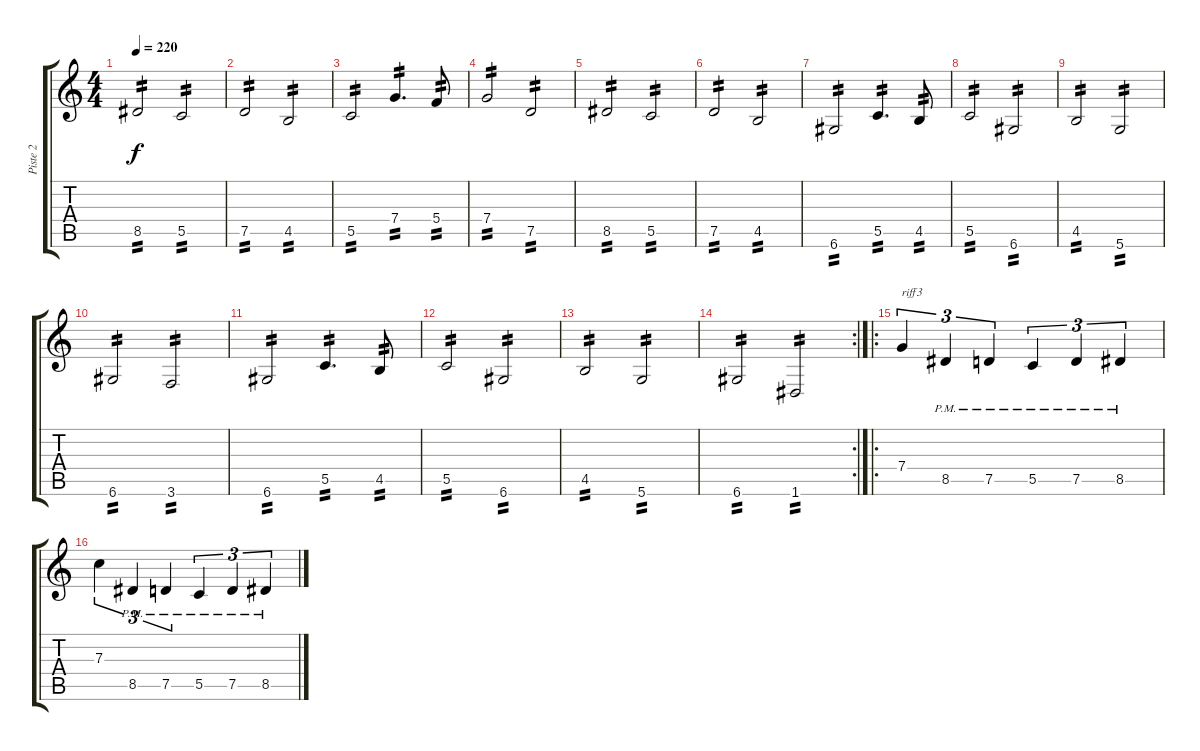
\track ("Piste 2" "Piste 2") {instrument distortionguitar}
\staff {score tabs}
\tuning (D4 A3 F3 C3 G2 D2) {hide}
\ts (4 4)
\tempo 220
\clef g2
\ks c
8.5.2{tp 2 dy f} 5.5.2{tp 2} |
7.5.2{tp 2} 4.5.2{tp 2} |
5.5.2{tp 2} 7.4.4{d tp 2} 5.4.8{tp 2} |
7.4.2{tp 2} 7.5.2{tp 2} |
8.5.2{tp 2} 5.5.2{tp 2} |
7.5.2{tp 2} 4.5.2{tp 2} |
6.6.2{tp 2} 5.5.4{d tp 2} 4.5.8{tp 2} |
5.5.2{tp 2} 6.6.2{tp 2} |
4.5.2{tp 2} 5.6.2{tp 2} |
6.6.2{tp 2} 3.6.2{tp 2} |
6.6.2{tp 2} 5.5.4{d tp 2} 4.5.8{tp 2} |
5.5.2{tp 2} 6.6.2{tp 2} |
4.5.2{tp 2} 5.6.2{tp 2} |
\rc 2
6.6.2{tp 2} 1.6.2{tp 2} |
\ro
7.4.4{tu (3 2) txt "riff3"} 8.5{pm}.4{tu (3 2)} 7.5{pm}.4{tu (3 2)} 5.5{pm}.4{tu (3 2)} 7.5{pm}.4{tu (3 2)} 8.5{pm}.4{tu (3 2)} |
7.3.4{tu (3 2)} 8.5{pm}.4{tu (3 2)} 7.5{pm}.4{tu (3 2)} 5.5{pm}.4{tu (3 2)} 7.5{pm}.4{tu (3 2)} 8.5{pm}.4{tu (3 2)}
